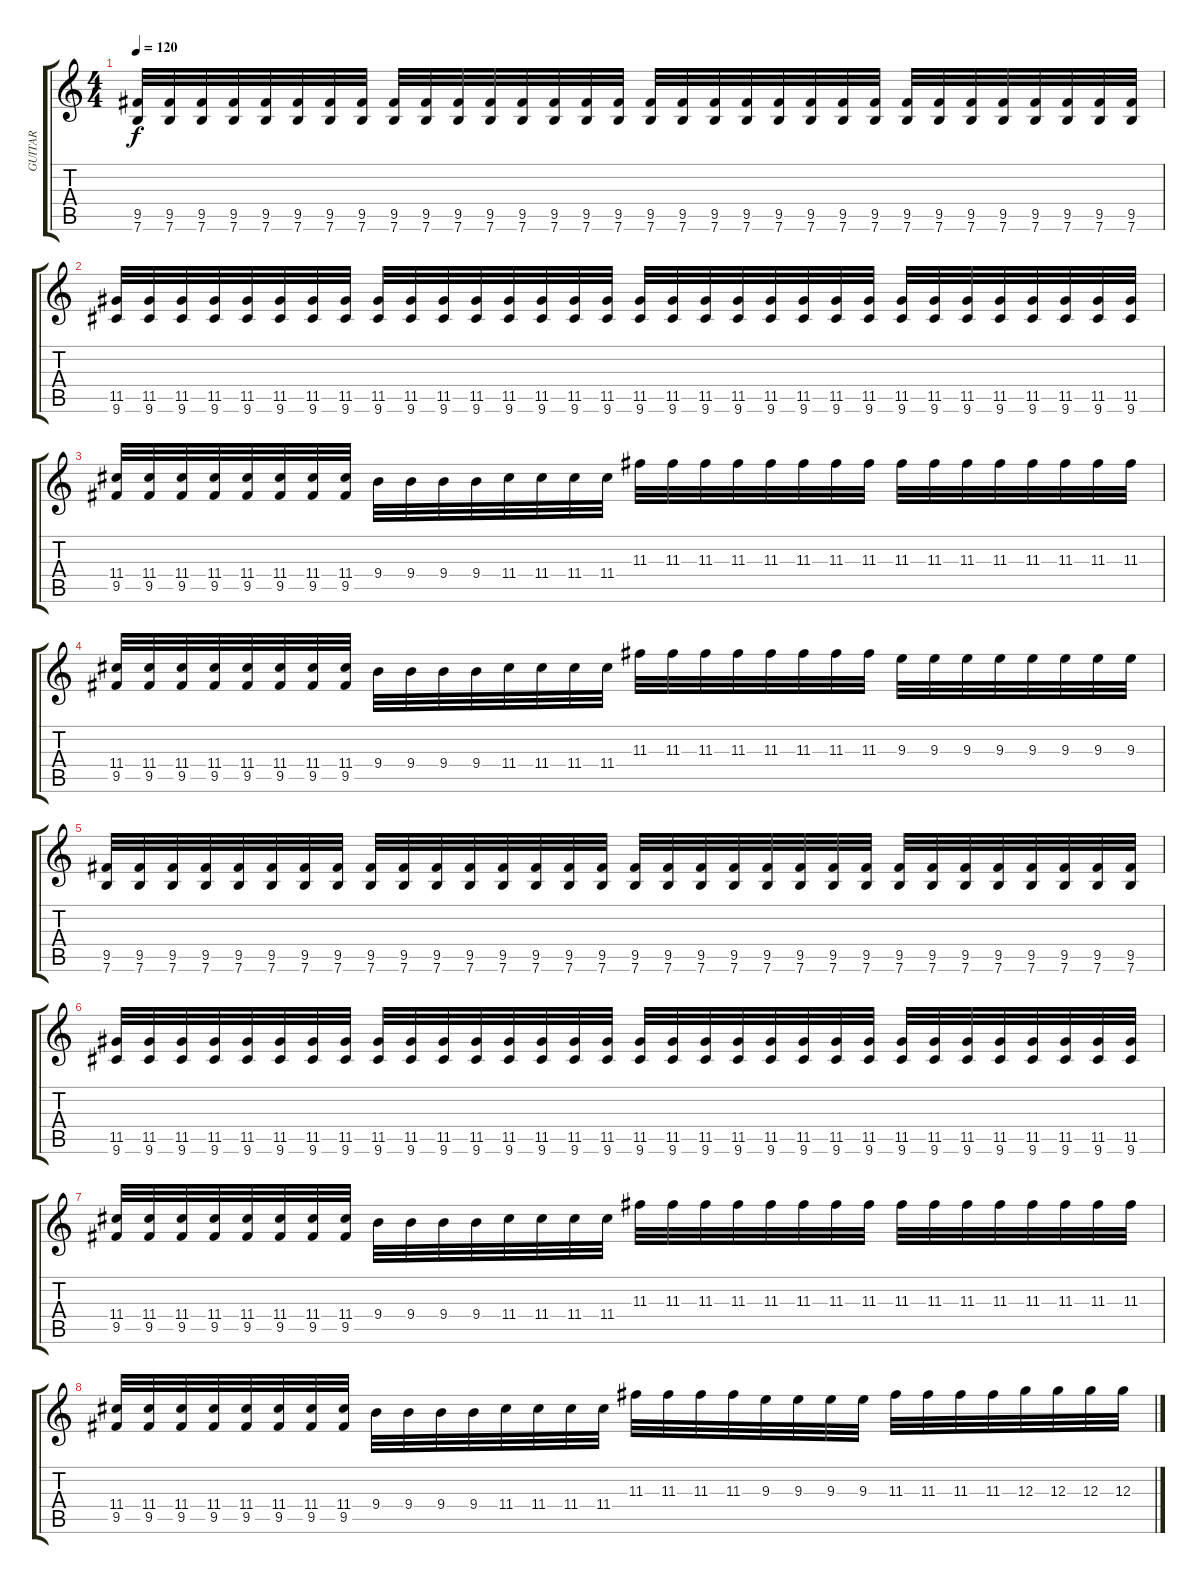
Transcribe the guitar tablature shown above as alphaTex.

\track ("GUITAR" "GUITAR") {instrument distortionguitar}
\staff {score tabs}
\tuning (E4 B3 G3 D3 A2 E2) {hide}
\ts (4 4)
\tempo 120
\clef g2
\ks c
(9.5 7.6).32{dy f} (9.5 7.6).32 (9.5 7.6).32 (9.5 7.6).32 (9.5 7.6).32 (9.5 7.6).32 (9.5 7.6).32 (9.5 7.6).32 (9.5 7.6).32 (9.5 7.6).32 (9.5 7.6).32 (9.5 7.6).32 (9.5 7.6).32 (9.5 7.6).32 (9.5 7.6).32 (9.5 7.6).32 (9.5 7.6).32 (9.5 7.6).32 (9.5 7.6).32 (9.5 7.6).32 (9.5 7.6).32 (9.5 7.6).32 (9.5 7.6).32 (9.5 7.6).32 (9.5 7.6).32 (9.5 7.6).32 (9.5 7.6).32 (9.5 7.6).32 (9.5 7.6).32 (9.5 7.6).32 (9.5 7.6).32 (9.5 7.6).32 |
(11.5 9.6).32 (11.5 9.6).32 (11.5 9.6).32 (11.5 9.6).32 (11.5 9.6).32 (11.5 9.6).32 (11.5 9.6).32 (11.5 9.6).32 (11.5 9.6).32 (11.5 9.6).32 (11.5 9.6).32 (11.5 9.6).32 (11.5 9.6).32 (11.5 9.6).32 (11.5 9.6).32 (11.5 9.6).32 (11.5 9.6).32 (11.5 9.6).32 (11.5 9.6).32 (11.5 9.6).32 (11.5 9.6).32 (11.5 9.6).32 (11.5 9.6).32 (11.5 9.6).32 (11.5 9.6).32 (11.5 9.6).32 (11.5 9.6).32 (11.5 9.6).32 (11.5 9.6).32 (11.5 9.6).32 (11.5 9.6).32 (11.5 9.6).32 |
(11.4 9.5).32 (11.4 9.5).32 (11.4 9.5).32 (11.4 9.5).32 (11.4 9.5).32 (11.4 9.5).32 (11.4 9.5).32 (11.4 9.5).32 9.4.32 9.4.32 9.4.32 9.4.32 11.4.32 11.4.32 11.4.32 11.4.32 11.3.32 11.3.32 11.3.32 11.3.32 11.3.32 11.3.32 11.3.32 11.3.32 11.3.32 11.3.32 11.3.32 11.3.32 11.3.32 11.3.32 11.3.32 11.3.32 |
(11.4 9.5).32 (11.4 9.5).32 (11.4 9.5).32 (11.4 9.5).32 (11.4 9.5).32 (11.4 9.5).32 (11.4 9.5).32 (11.4 9.5).32 9.4.32 9.4.32 9.4.32 9.4.32 11.4.32 11.4.32 11.4.32 11.4.32 11.3.32 11.3.32 11.3.32 11.3.32 11.3.32 11.3.32 11.3.32 11.3.32 9.3.32 9.3.32 9.3.32 9.3.32 9.3.32 9.3.32 9.3.32 9.3.32 |
(9.5 7.6).32 (9.5 7.6).32 (9.5 7.6).32 (9.5 7.6).32 (9.5 7.6).32 (9.5 7.6).32 (9.5 7.6).32 (9.5 7.6).32 (9.5 7.6).32 (9.5 7.6).32 (9.5 7.6).32 (9.5 7.6).32 (9.5 7.6).32 (9.5 7.6).32 (9.5 7.6).32 (9.5 7.6).32 (9.5 7.6).32 (9.5 7.6).32 (9.5 7.6).32 (9.5 7.6).32 (9.5 7.6).32 (9.5 7.6).32 (9.5 7.6).32 (9.5 7.6).32 (9.5 7.6).32 (9.5 7.6).32 (9.5 7.6).32 (9.5 7.6).32 (9.5 7.6).32 (9.5 7.6).32 (9.5 7.6).32 (9.5 7.6).32 |
(11.5 9.6).32 (11.5 9.6).32 (11.5 9.6).32 (11.5 9.6).32 (11.5 9.6).32 (11.5 9.6).32 (11.5 9.6).32 (11.5 9.6).32 (11.5 9.6).32 (11.5 9.6).32 (11.5 9.6).32 (11.5 9.6).32 (11.5 9.6).32 (11.5 9.6).32 (11.5 9.6).32 (11.5 9.6).32 (11.5 9.6).32 (11.5 9.6).32 (11.5 9.6).32 (11.5 9.6).32 (11.5 9.6).32 (11.5 9.6).32 (11.5 9.6).32 (11.5 9.6).32 (11.5 9.6).32 (11.5 9.6).32 (11.5 9.6).32 (11.5 9.6).32 (11.5 9.6).32 (11.5 9.6).32 (11.5 9.6).32 (11.5 9.6).32 |
(11.4 9.5).32 (11.4 9.5).32 (11.4 9.5).32 (11.4 9.5).32 (11.4 9.5).32 (11.4 9.5).32 (11.4 9.5).32 (11.4 9.5).32 9.4.32 9.4.32 9.4.32 9.4.32 11.4.32 11.4.32 11.4.32 11.4.32 11.3.32 11.3.32 11.3.32 11.3.32 11.3.32 11.3.32 11.3.32 11.3.32 11.3.32 11.3.32 11.3.32 11.3.32 11.3.32 11.3.32 11.3.32 11.3.32 |
(11.4 9.5).32 (11.4 9.5).32 (11.4 9.5).32 (11.4 9.5).32 (11.4 9.5).32 (11.4 9.5).32 (11.4 9.5).32 (11.4 9.5).32 9.4.32 9.4.32 9.4.32 9.4.32 11.4.32 11.4.32 11.4.32 11.4.32 11.3.32 11.3.32 11.3.32 11.3.32 9.3.32 9.3.32 9.3.32 9.3.32 11.3.32 11.3.32 11.3.32 11.3.32 12.3.32 12.3.32 12.3.32 12.3.32
